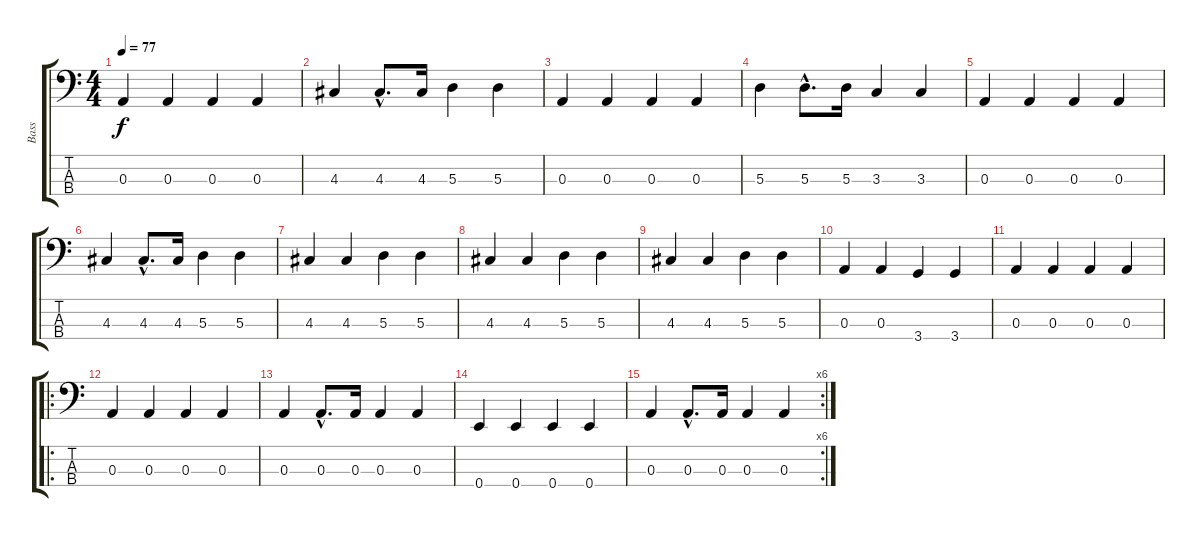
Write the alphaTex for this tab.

\track ("Bass" "Bass") {instrument acousticbass}
\staff {score tabs}
\tuning (G2 D2 A1 E1) {hide}
\ts (4 4)
\tempo 77
\clef f4
\ks c
0.3.4{dy f} 0.3.4 0.3.4 0.3.4 |
4.3.4 4.3{hac}.8{d} 4.3.16 5.3.4 5.3.4 |
0.3.4 0.3.4 0.3.4 0.3.4 |
5.3.4 5.3{hac}.8{d} 5.3.16 3.3.4 3.3.4 |
0.3.4 0.3.4 0.3.4 0.3.4 |
4.3.4 4.3{hac}.8{d} 4.3.16 5.3.4 5.3.4 |
4.3.4 4.3.4 5.3.4 5.3.4 |
4.3.4 4.3.4 5.3.4 5.3.4 |
4.3.4 4.3.4 5.3.4 5.3.4 |
0.3.4 0.3.4 3.4.4 3.4.4 |
0.3.4 0.3.4 0.3.4 0.3.4 |
\ro
0.3.4 0.3.4 0.3.4 0.3.4 |
0.3.4 0.3{hac}.8{d} 0.3.16 0.3.4 0.3.4 |
0.4.4 0.4.4 0.4.4 0.4.4 |
\rc 6
0.3.4 0.3{hac}.8{d} 0.3.16 0.3.4 0.3.4
